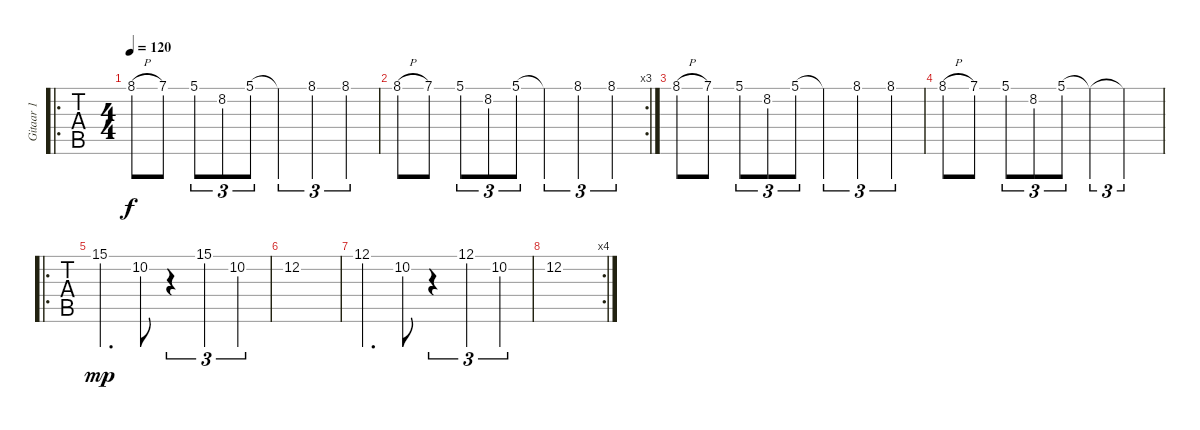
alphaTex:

\track ("Gitaar 1" "Gitaar 1") {instrument overdrivenguitar}
\staff {tabs}
\tuning (E4 B3 G3 D3 A2 E2) {hide}
\ro
\ts (4 4)
\tempo 120
\clef g2
\ks c
8.1{h}.8{dy f} 7.1.8 5.1.8{tu (3 2)} 8.2.8{tu (3 2)} 5.1.8{tu (3 2)} 5.1{t}.4{tu (3 2)} 8.1.4{tu (3 2)} 8.1.4{tu (3 2)} |
\rc 3
8.1{h}.8 7.1.8 5.1.8{tu (3 2)} 8.2.8{tu (3 2)} 5.1.8{tu (3 2)} 5.1{t}.4{tu (3 2)} 8.1.4{tu (3 2)} 8.1.4{tu (3 2)} |
8.1{h}.8 7.1.8 5.1.8{tu (3 2)} 8.2.8{tu (3 2)} 5.1.8{tu (3 2)} 5.1{t}.4{tu (3 2)} 8.1.4{tu (3 2)} 8.1.4{tu (3 2)} |
8.1{h}.8 7.1.8 5.1.8{tu (3 2)} 8.2.8{tu (3 2)} 5.1.8{tu (3 2)} 5.1{t}.4{tu (3 2)} 5.1{t}.2{tu (3 2)} |
\ro
15.1.4{d dy mp} 10.2.8 r.4{tu (3 2)} 15.1.4{tu (3 2)} 10.2.4{tu (3 2)} |
12.2.1 |
12.1.4{d} 10.2.8 r.4{tu (3 2)} 12.1.4{tu (3 2)} 10.2.4{tu (3 2)} |
\rc 4
12.2.1
